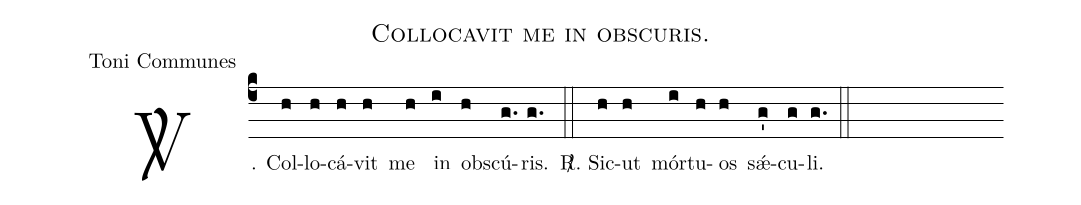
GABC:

name:Collocavit me in obscuris.;
office-part:Toni Communes;
%%
(c4)<sp>V/</sp>.  Col(h)lo(h)cá(h)vit(h) me(h) in(i) obs(h)cú(g.)ris.(g.) (::)
<sp>R/</sp>.  Sic(h)ut(h) mór(i)tu(h)os(h) sǽ(g')cu(g)li.(g.) (::)
